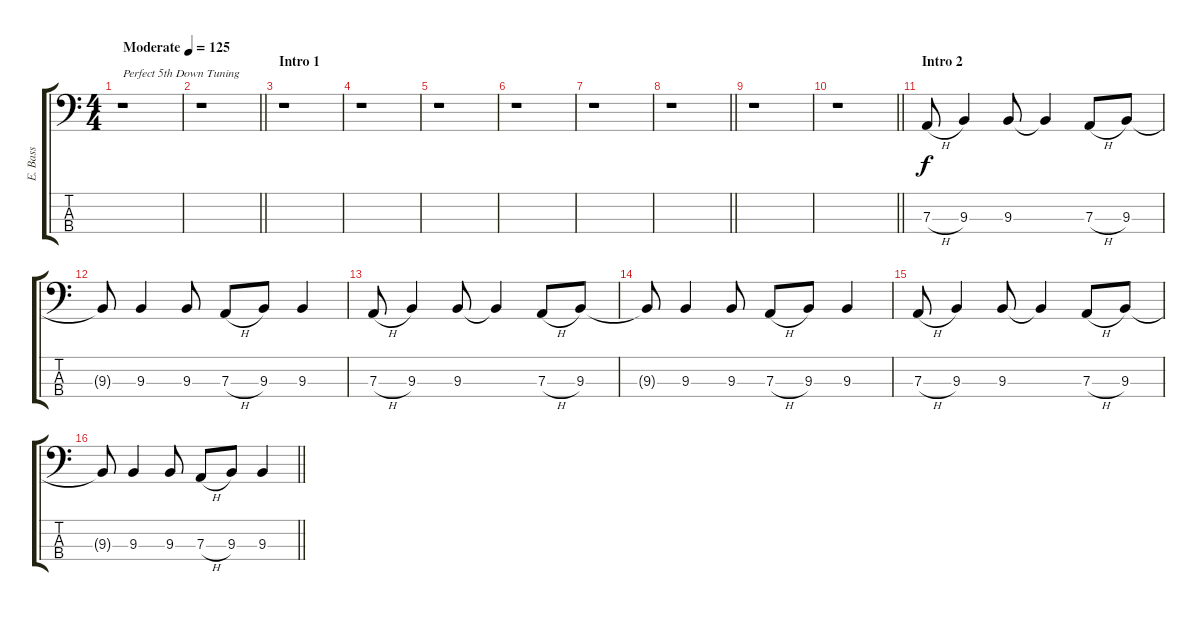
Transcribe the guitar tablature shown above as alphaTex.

\track ("E. Bass" "E. Bass") {instrument electricbasspick}
\staff {score tabs}
\tuning (C2 G1 D1 A0) {hide}
\ts (4 4)
\tempo (125 "Moderate")
\clef f4
\ks c
r.1{txt "Perfect 5th Down Tuning" dy f instrument electricbasspick} |
\barLineRight lightlight
r.1 |
\section ("" "Intro 1")
r.1 |
r.1 |
r.1 |
r.1 |
r.1 |
\barLineRight lightlight
r.1 |
r.1 |
\barLineRight lightlight
r.1 |
\section ("" "Intro 2")
7.3{h}.8 9.3.4 9.3.8 9.3{t}.4 7.3{h}.8 9.3.8 |
9.3{t}.8 9.3.4 9.3.8 7.3{h}.8 9.3.8 9.3.4 |
7.3{h}.8 9.3.4 9.3.8 9.3{t}.4 7.3{h}.8 9.3.8 |
9.3{t}.8 9.3.4 9.3.8 7.3{h}.8 9.3.8 9.3.4 |
7.3{h}.8 9.3.4 9.3.8 9.3{t}.4 7.3{h}.8 9.3.8 |
\barLineRight lightlight
9.3{t}.8 9.3.4 9.3.8 7.3{h}.8 9.3.8 9.3.4
